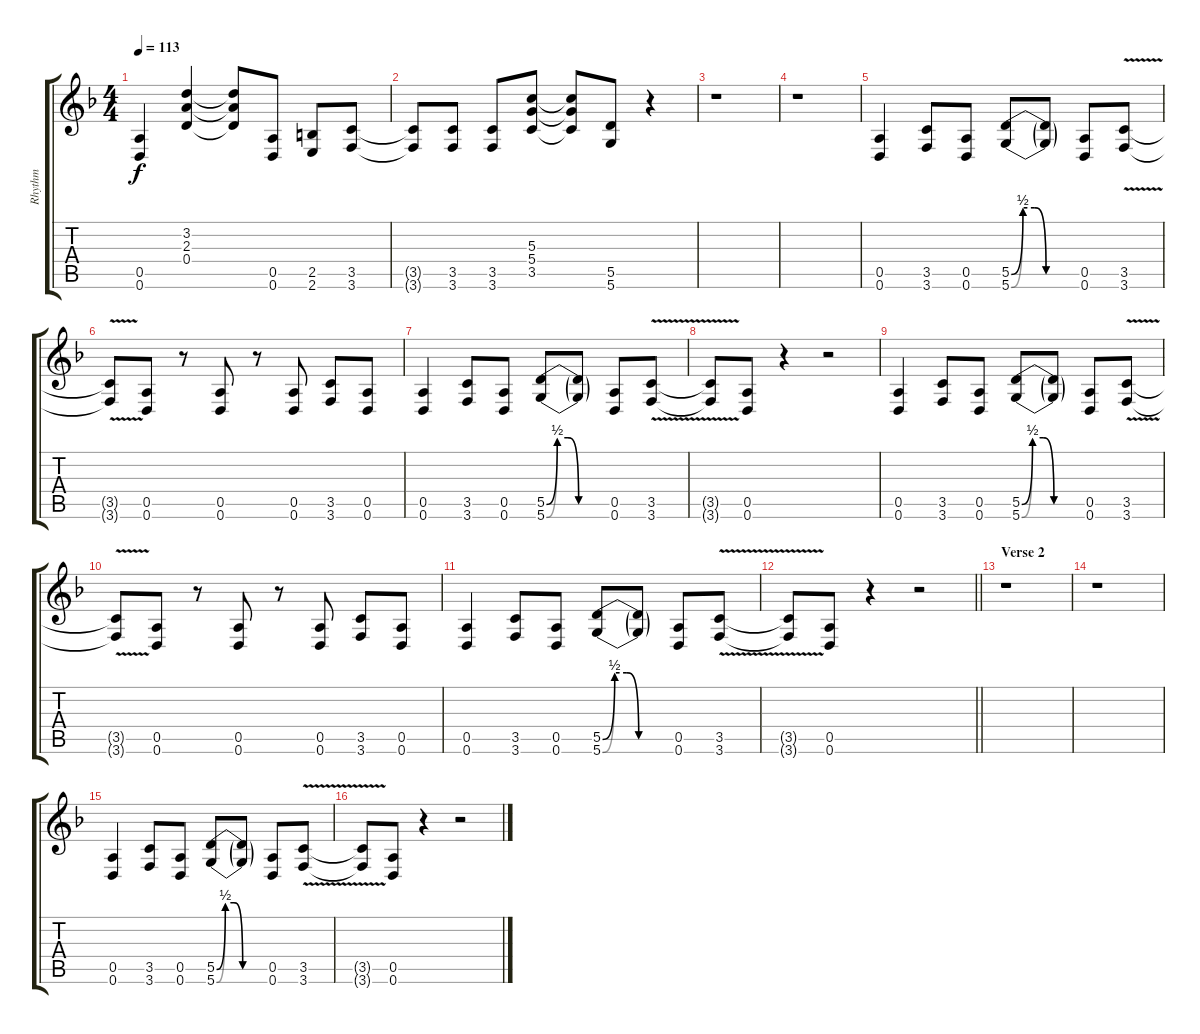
\track ("Rhythm" "Rhythm") {instrument overdrivenguitar}
\staff {score tabs}
\tuning (E4 B3 G3 D3 A2 D2) {hide}
\ts (4 4)
\tempo 113
\clef g2
\ks dminor
(0.5 0.6).4{dy f} (3.2 2.3 0.4).4 (3.2{t} 2.3{t} 0.4{t}).8 (0.5 0.6).8 (2.5 2.6).8 (3.5 3.6).8 |
(3.5{t} 3.6{t}).8 (3.5 3.6).8 (3.5 3.6).8 (5.3 5.4 3.5).8 (5.3{t} 5.4{t} 3.5{t}).8 (5.5 5.6).8 r.4 |
r.1 |
r.1 |
(0.5 0.6).4 (3.5 3.6).8 (0.5 0.6).8 (5.5{be (custom 0 0 10 2 20 2 30 0 60 0)} 5.6{be (custom 0 0 10 2 20 2 30 0 60 0)}).8 (5.5{t} 5.6{t}).8 (0.5 0.6).8 (3.5{v} 3.6{v}).8 |
(3.5{t} 3.6{t}).8 (0.5 0.6).8 r.8 (0.5 0.6).8 r.8 (0.5 0.6).8 (3.5 3.6).8 (0.5 0.6).8 |
(0.5 0.6).4 (3.5 3.6).8 (0.5 0.6).8 (5.5{be (custom 0 0 10 2 20 2 30 0 60 0)} 5.6{be (custom 0 0 10 2 20 2 30 0 60 0)}).8 (5.5{t} 5.6{t}).8 (0.5 0.6).8 (3.5{v} 3.6{v}).8 |
(3.5{t} 3.6{t}).8 (0.5 0.6).8 r.4 r.2 |
(0.5 0.6).4 (3.5 3.6).8 (0.5 0.6).8 (5.5{be (custom 0 0 10 2 20 2 30 0 60 0)} 5.6{be (custom 0 0 10 2 20 2 30 0 60 0)}).8 (5.5{t} 5.6{t}).8 (0.5 0.6).8 (3.5{v} 3.6{v}).8 |
(3.5{t} 3.6{t}).8 (0.5 0.6).8 r.8 (0.5 0.6).8 r.8 (0.5 0.6).8 (3.5 3.6).8 (0.5 0.6).8 |
(0.5 0.6).4 (3.5 3.6).8 (0.5 0.6).8 (5.5{be (custom 0 0 10 2 20 2 30 0 60 0)} 5.6{be (custom 0 0 10 2 20 2 30 0 60 0)}).8 (5.5{t} 5.6{t}).8 (0.5 0.6).8 (3.5{v} 3.6{v}).8 |
\barLineRight lightlight
(3.5{t} 3.6{t}).8 (0.5 0.6).8 r.4 r.2 |
\section ("" "Verse 2")
r.1 |
r.1 |
(0.5 0.6).4 (3.5 3.6).8 (0.5 0.6).8 (5.5{be (custom 0 0 10 2 20 2 30 0 60 0)} 5.6{be (custom 0 0 10 2 20 2 30 0 60 0)}).8 (5.5{t} 5.6{t}).8 (0.5 0.6).8 (3.5{v} 3.6{v}).8 |
(3.5{t} 3.6{t}).8 (0.5 0.6).8 r.4 r.2
